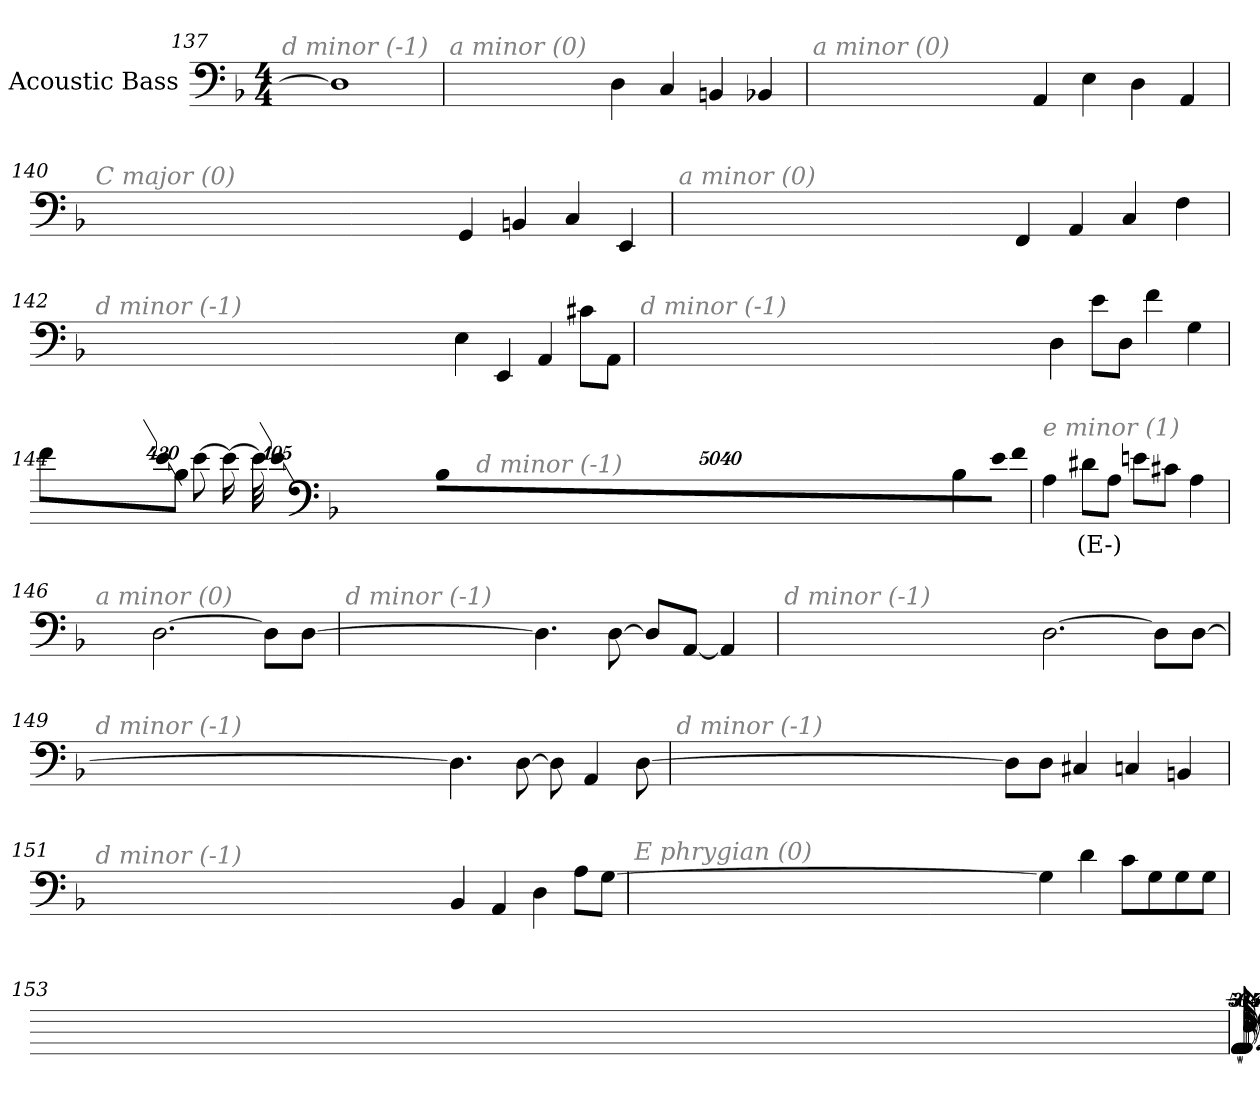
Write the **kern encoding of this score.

**kern	**text
*part1	*part1
*staff1	*staff1
*I"Acoustic Bass	*
*clefF4	*
*ITrd7c12	*
*k[b-]	*
*F:	*
*M4/4	*
=137	=137
!LO:TX:i:color=#808080:t=d minor (-1)	!
1DD]	.
=138	=138
!LO:TX:i:color=#808080:t=a minor (0)	!
4DD	.
4CC	.
4BBBn	.
4BBB-X	.
=139	=139
!LO:TX:i:color=#808080:t=a minor (0)	!
4AAA	.
4EE	.
4DD	.
4AAA	.
=140	=140
!LO:TX:i:color=#808080:t=C major (0)	!
4GGG	.
4BBBn	.
4CC	.
4EEE	.
=141	=141
!LO:TX:i:color=#808080:t=a minor (0)	!
4FFF	.
4AAA	.
4CC	.
4FF	.
=142	=142
!LO:TX:i:color=#808080:t=d minor (-1)	!
4EE	.
4EEE	.
4AAA	.
8C#XL	.
8AAAJ	.
=143	=143
!LO:TX:i:color=#808080:t=d minor (-1)	!
4DD	.
8EL	.
8DDJ	.
4F	.
4GG	.
=144	=144
!LO:TX:i:color=#808080:t=d minor (-1)	!
4BB-	.
!LO:N:vis=8	!
40320%3347EL	.
!LO:N:vis=8	!
40320%3347F	.
!LO:N:vis=8	!
40320%3347BB-J	.
!LO:N:vis=1024	!
[13440%13E	.
8E_	.
16E_	.
32E_	.
!LO:N:vis=1024%31	!
13440%407E]	.
8FL	.
8BB-J	.
=145	=145
!LO:TX:i:color=#808080:t=e minor (1)	!
4AA	.
8D#XiL	(E-)
8AAJ	.
8EnL	.
8C#XJ	.
4AA	.
=146	=146
!LO:TX:i:color=#808080:t=a minor (0)	!
[2.DD	.
8DDL]	.
[8DDJ	.
=147	=147
!LO:TX:i:color=#808080:t=d minor (-1)	!
4.DD]	.
[8DD	.
8DDL]	.
[8AAAJ	.
4AAA]	.
=148	=148
!LO:TX:i:color=#808080:t=d minor (-1)	!
[2.DD	.
8DDL]	.
[8DDJ	.
=149	=149
!LO:TX:i:color=#808080:t=d minor (-1)	!
4.DD]	.
[8DD	.
8DD]	.
4AAA	.
[8DD	.
=150	=150
!LO:TX:i:color=#808080:t=d minor (-1)	!
8DDL]	.
8DDJ	.
4CC#X	.
4CCn	.
4BBBn	.
=151	=151
!LO:TX:i:color=#808080:t=d minor (-1)	!
4BBB-	.
4AAA	.
4DD	.
8AAL	.
[8GGJ	.
=152	=152
!LO:TX:i:color=#808080:t=E phrygian (0)	!
4GG]	.
4D	.
8CL	.
8GG	.
8GG	.
8GGJ	.
=153	=153
!LO:TX:i:color=#808080:t=E phrygian (0)	!
!LO:N:vis=8	!
40320%3347EE	.
[8AAA	.
32AAA_	.
128AAA_	.
!LO:N:vis=512.	!
20160%59AAA_	.
16AAA_	.
64AAA_	.
!LO:N:vis=256	!
20160%79AAA_	.
!LO:N:vis=1024	!
13440%13AAA]	.
!LO:N:vis=4	!
20160%3347BBB-	.
[16BBBn	.
64BBB_	.
!LO:N:vis=256.	!
10080%59BBB_	.
16BBB_	.
64BBB_	.
!LO:N:vis=256	!
20160%79BBB]	.
!LO:N:vis=4	!
20160%3347CC	.
!LO:N:vis=4	!
20160%3347FF	.
=	=
*-	*-
